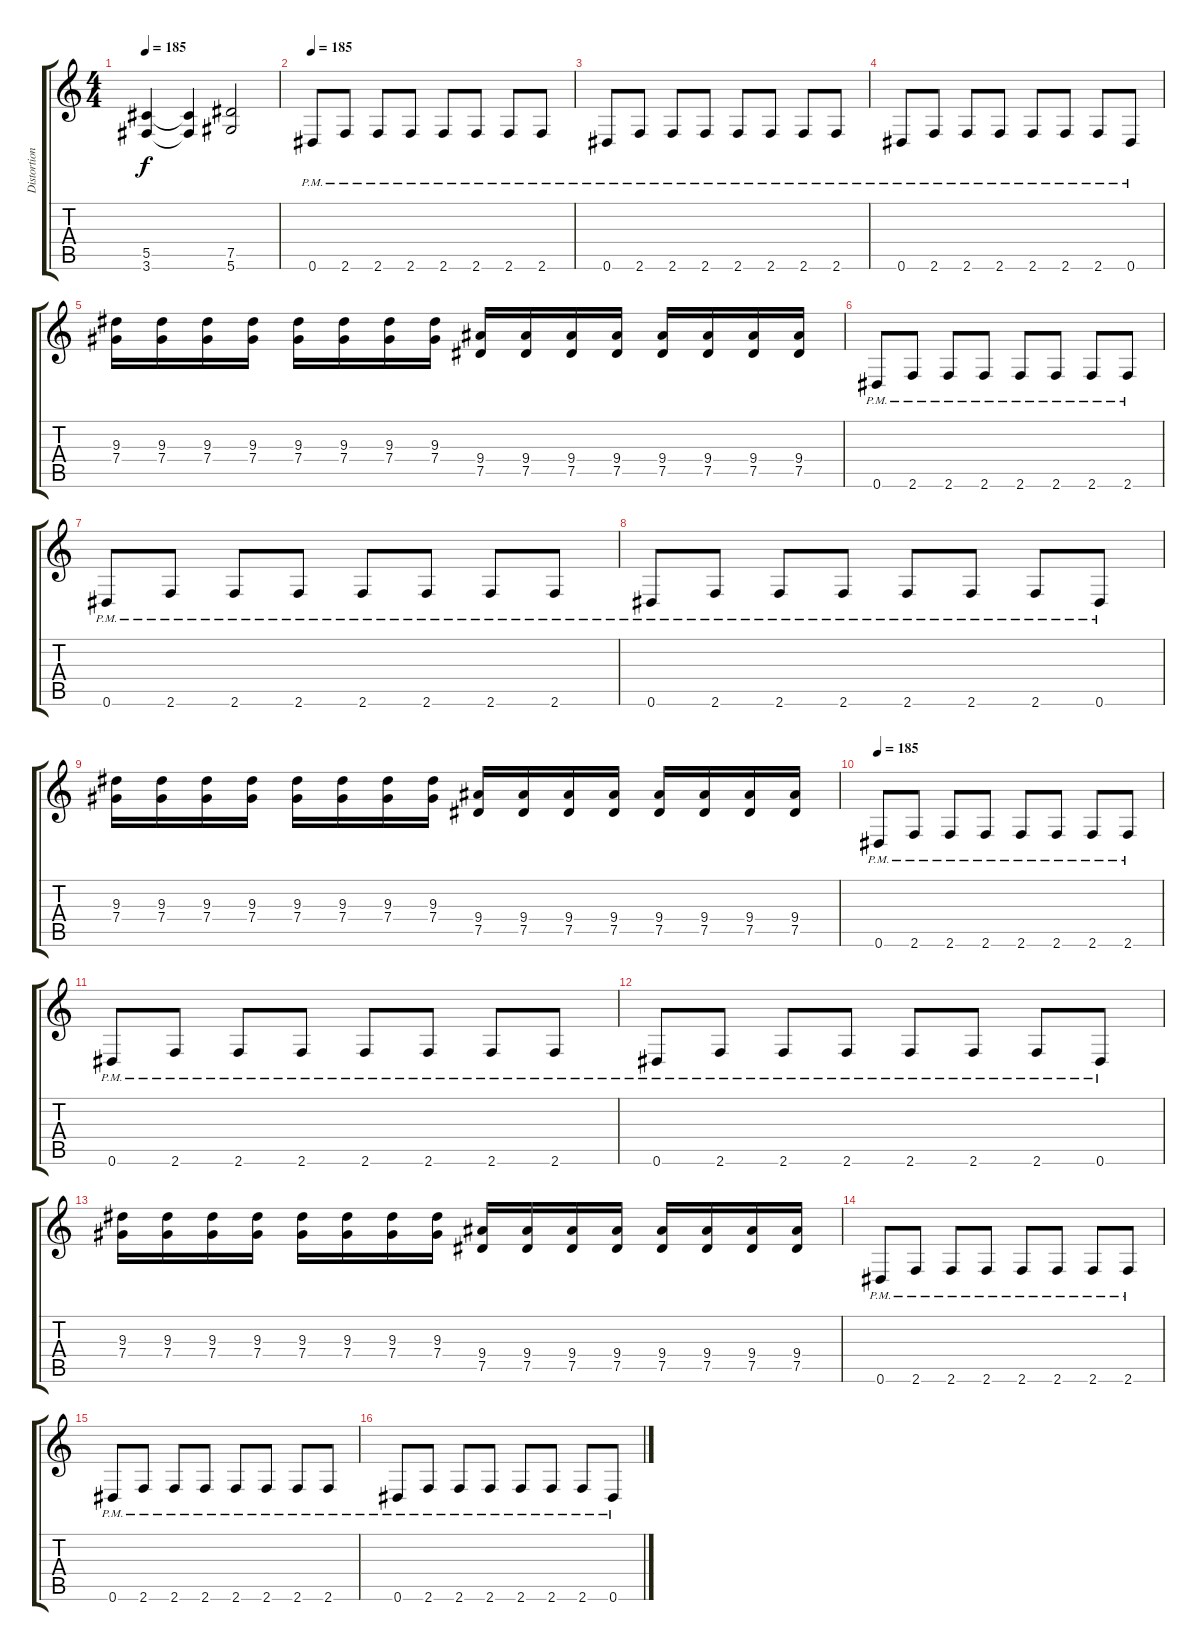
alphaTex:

\track ("Distortion Guitar" "Distortion") {instrument distortionguitar}
\staff {score tabs}
\tuning (Eb4 Bb3 Gb3 Db3 Ab2 Eb2) {hide}
\ts (4 4)
\tempo 185
\clef g2
\ks c
(5.5{t} 3.6{t}).4{dy f} (5.5{t} 3.6{t}).4 (7.5 5.6).2 |
\tempo 185
0.6{pm}.8 2.6{pm}.8 2.6{pm}.8 2.6{pm}.8 2.6{pm}.8 2.6{pm}.8 2.6{pm}.8 2.6{pm}.8 |
0.6{pm}.8 2.6{pm}.8 2.6{pm}.8 2.6{pm}.8 2.6{pm}.8 2.6{pm}.8 2.6{pm}.8 2.6{pm}.8 |
0.6{pm}.8 2.6{pm}.8 2.6{pm}.8 2.6{pm}.8 2.6{pm}.8 2.6{pm}.8 2.6{pm}.8 0.6{pm}.8 |
(9.3 7.4).16 (9.3 7.4).16 (9.3 7.4).16 (9.3 7.4).16 (9.3 7.4).16 (9.3 7.4).16 (9.3 7.4).16 (9.3 7.4).16 (9.4 7.5).16 (9.4 7.5).16 (9.4 7.5).16 (9.4 7.5).16 (9.4 7.5).16 (9.4 7.5).16 (9.4 7.5).16 (9.4 7.5).16 |
0.6{pm}.8 2.6{pm}.8 2.6{pm}.8 2.6{pm}.8 2.6{pm}.8 2.6{pm}.8 2.6{pm}.8 2.6{pm}.8 |
0.6{pm}.8 2.6{pm}.8 2.6{pm}.8 2.6{pm}.8 2.6{pm}.8 2.6{pm}.8 2.6{pm}.8 2.6{pm}.8 |
0.6{pm}.8 2.6{pm}.8 2.6{pm}.8 2.6{pm}.8 2.6{pm}.8 2.6{pm}.8 2.6{pm}.8 0.6{pm}.8 |
(9.3 7.4).16 (9.3 7.4).16 (9.3 7.4).16 (9.3 7.4).16 (9.3 7.4).16 (9.3 7.4).16 (9.3 7.4).16 (9.3 7.4).16 (9.4 7.5).16 (9.4 7.5).16 (9.4 7.5).16 (9.4 7.5).16 (9.4 7.5).16 (9.4 7.5).16 (9.4 7.5).16 (9.4 7.5).16 |
\tempo 185
0.6{pm}.8 2.6{pm}.8 2.6{pm}.8 2.6{pm}.8 2.6{pm}.8 2.6{pm}.8 2.6{pm}.8 2.6{pm}.8 |
0.6{pm}.8 2.6{pm}.8 2.6{pm}.8 2.6{pm}.8 2.6{pm}.8 2.6{pm}.8 2.6{pm}.8 2.6{pm}.8 |
0.6{pm}.8 2.6{pm}.8 2.6{pm}.8 2.6{pm}.8 2.6{pm}.8 2.6{pm}.8 2.6{pm}.8 0.6{pm}.8 |
(9.3 7.4).16 (9.3 7.4).16 (9.3 7.4).16 (9.3 7.4).16 (9.3 7.4).16 (9.3 7.4).16 (9.3 7.4).16 (9.3 7.4).16 (9.4 7.5).16 (9.4 7.5).16 (9.4 7.5).16 (9.4 7.5).16 (9.4 7.5).16 (9.4 7.5).16 (9.4 7.5).16 (9.4 7.5).16 |
0.6{pm}.8 2.6{pm}.8 2.6{pm}.8 2.6{pm}.8 2.6{pm}.8 2.6{pm}.8 2.6{pm}.8 2.6{pm}.8 |
0.6{pm}.8 2.6{pm}.8 2.6{pm}.8 2.6{pm}.8 2.6{pm}.8 2.6{pm}.8 2.6{pm}.8 2.6{pm}.8 |
0.6{pm}.8 2.6{pm}.8 2.6{pm}.8 2.6{pm}.8 2.6{pm}.8 2.6{pm}.8 2.6{pm}.8 0.6{pm}.8
